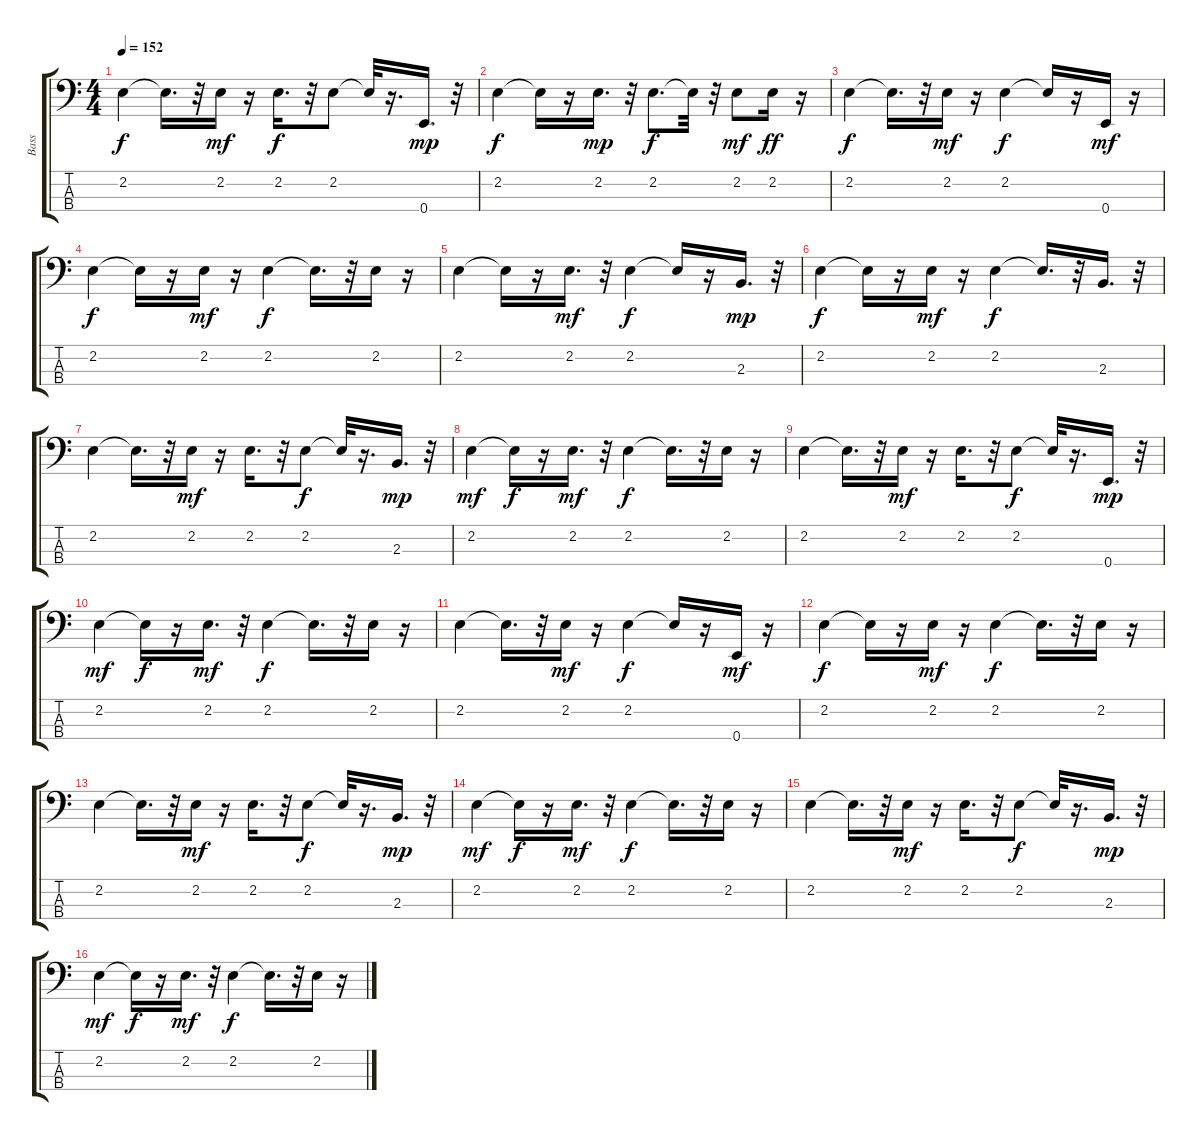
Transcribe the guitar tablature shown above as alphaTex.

\track ("Bass    " "Bass    ") {instrument fretlessbass}
\staff {score tabs}
\tuning (G2 D2 A1 E1) {hide}
\ts (4 4)
\tempo 152
\clef f4
\ks c
2.2.4{dy f} 2.2{t}.16{d} r.32 2.2.16{dy mf} r.16 2.2.16{d dy f} r.32 2.2.8 2.2{t}.32 r.16{d} 0.4.16{d dy mp} r.32 |
2.2.4{dy f} 2.2{t}.16 r.16 2.2.16{d dy mp} r.32 2.2.8{d dy f} 2.2{t}.32 r.32 2.2.8{dy mf} 2.2.16{dy ff} r.16 |
2.2.4{dy f} 2.2{t}.16{d} r.32 2.2.16{dy mf} r.16 2.2.4{dy f} 2.2{t}.16 r.16 0.4.16{dy mf} r.16 |
2.2.4{dy f} 2.2{t}.16 r.16 2.2.16{dy mf} r.16 2.2.4{dy f} 2.2{t}.16{d} r.32 2.2.16 r.16 |
2.2.4 2.2{t}.16 r.16 2.2.16{d dy mf} r.32 2.2.4{dy f} 2.2{t}.16 r.16 2.3.16{d dy mp} r.32 |
2.2.4{dy f} 2.2{t}.16 r.16 2.2.16{dy mf} r.16 2.2.4{dy f} 2.2{t}.16{d} r.32 2.3.16{d} r.32 |
2.2.4 2.2{t}.16{d} r.32 2.2.16{dy mf} r.16 2.2.16{d} r.32 2.2.8{dy f} 2.2{t}.32 r.16{d} 2.3.16{d dy mp} r.32 |
2.2.4{dy mf} 2.2{t}.16{dy f} r.16 2.2.16{d dy mf} r.32 2.2.4{dy f} 2.2{t}.16{d} r.32 2.2.16 r.16 |
2.2.4 2.2{t}.16{d} r.32 2.2.16{dy mf} r.16 2.2.16{d} r.32 2.2.8{dy f} 2.2{t}.32 r.16{d} 0.4.16{d dy mp} r.32 |
2.2.4{dy mf} 2.2{t}.16{dy f} r.16 2.2.16{d dy mf} r.32 2.2.4{dy f} 2.2{t}.16{d} r.32 2.2.16 r.16 |
2.2.4 2.2{t}.16{d} r.32 2.2.16{dy mf} r.16 2.2.4{dy f} 2.2{t}.16 r.16 0.4.16{dy mf} r.16 |
2.2.4{dy f} 2.2{t}.16 r.16 2.2.16{dy mf} r.16 2.2.4{dy f} 2.2{t}.16{d} r.32 2.2.16 r.16 |
2.2.4 2.2{t}.16{d} r.32 2.2.16{dy mf} r.16 2.2.16{d} r.32 2.2.8{dy f} 2.2{t}.32 r.16{d} 2.3.16{d dy mp} r.32 |
2.2.4{dy mf} 2.2{t}.16{dy f} r.16 2.2.16{d dy mf} r.32 2.2.4{dy f} 2.2{t}.16{d} r.32 2.2.16 r.16 |
2.2.4 2.2{t}.16{d} r.32 2.2.16{dy mf} r.16 2.2.16{d} r.32 2.2.8{dy f} 2.2{t}.32 r.16{d} 2.3.16{d dy mp} r.32 |
2.2.4{dy mf} 2.2{t}.16{dy f} r.16 2.2.16{d dy mf} r.32 2.2.4{dy f} 2.2{t}.16{d} r.32 2.2.16 r.16
